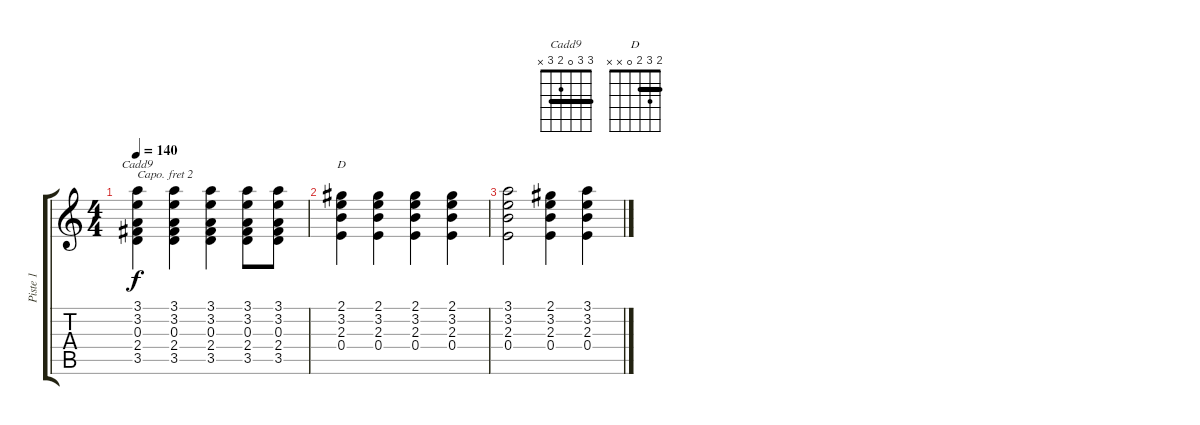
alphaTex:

\track ("Piste 1" "Piste 1") {instrument acousticguitarsteel}
\staff {score tabs}
\capo 2
\tuning (E4 B3 G3 D3 A2 E2) {hide}
\chord ("Cadd9" 3 3 0 2 3 x) {barre 3}
\chord ("D" 2 3 2 0 x x) {barre 2}
\ts (4 4)
\tempo 140
\clef g2
\ks c
(3.1 3.2 0.3 2.4 3.5).4{ch "Cadd9" dy f} (3.1 3.2 0.3 2.4 3.5).4 (3.1 3.2 0.3 2.4 3.5).4 (3.1 3.2 0.3 2.4 3.5).8 (3.1 3.2 0.3 2.4 3.5).8 |
(2.1 3.2 2.3 0.4).4{ch "D"} (2.1 3.2 2.3 0.4).4 (2.1 3.2 2.3 0.4).4 (2.1 3.2 2.3 0.4).4 |
(3.1 3.2 2.3 0.4).2 (2.1 3.2 2.3 0.4).4 (3.1 3.2 2.3 0.4).4
